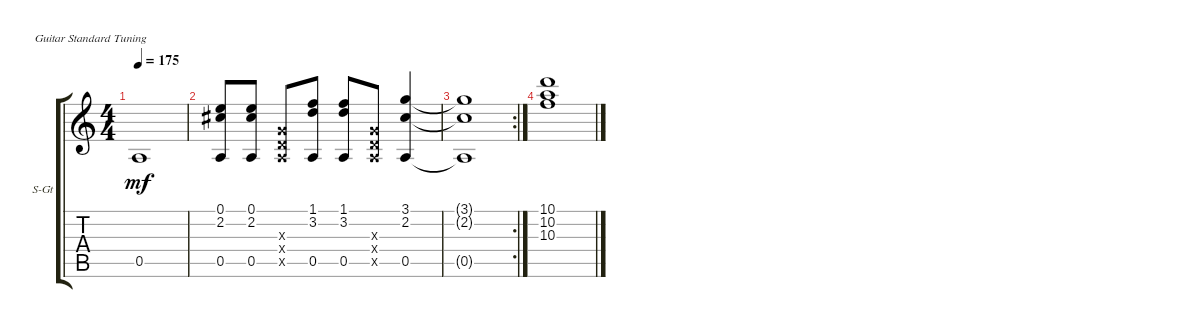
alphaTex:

\defaultSystemsLayout 4
\bracketExtendMode groupsimilarinstruments
\firstSystemTrackNameOrientation horizontal
\otherSystemsTrackNameOrientation horizontal
\track ("Steel Guitar" "S-Gt") {instrument acousticguitarsteel}
\staff {score tabs}
\tuning (E4 B3 G3 D3 A2 E2)
\ts (4 4)
\tempo 175
\clef g2
\ks c
0.5{t}.1{dy mf} |
(0.5 2.2 0.1).8 (2.2 0.5 0.1).8 (0.3{x} 0.4{x} 0.5{x}).8 (3.2 0.5 1.1).8 (3.2 0.5 1.1).8 (0.5{x} 0.4{x} 0.3{x}).8 (3.1 2.2 0.5).4 |
\rc 2
(0.5{t} 2.2{t} 3.1{t}).1 |
(10.1 10.2 10.3).1
